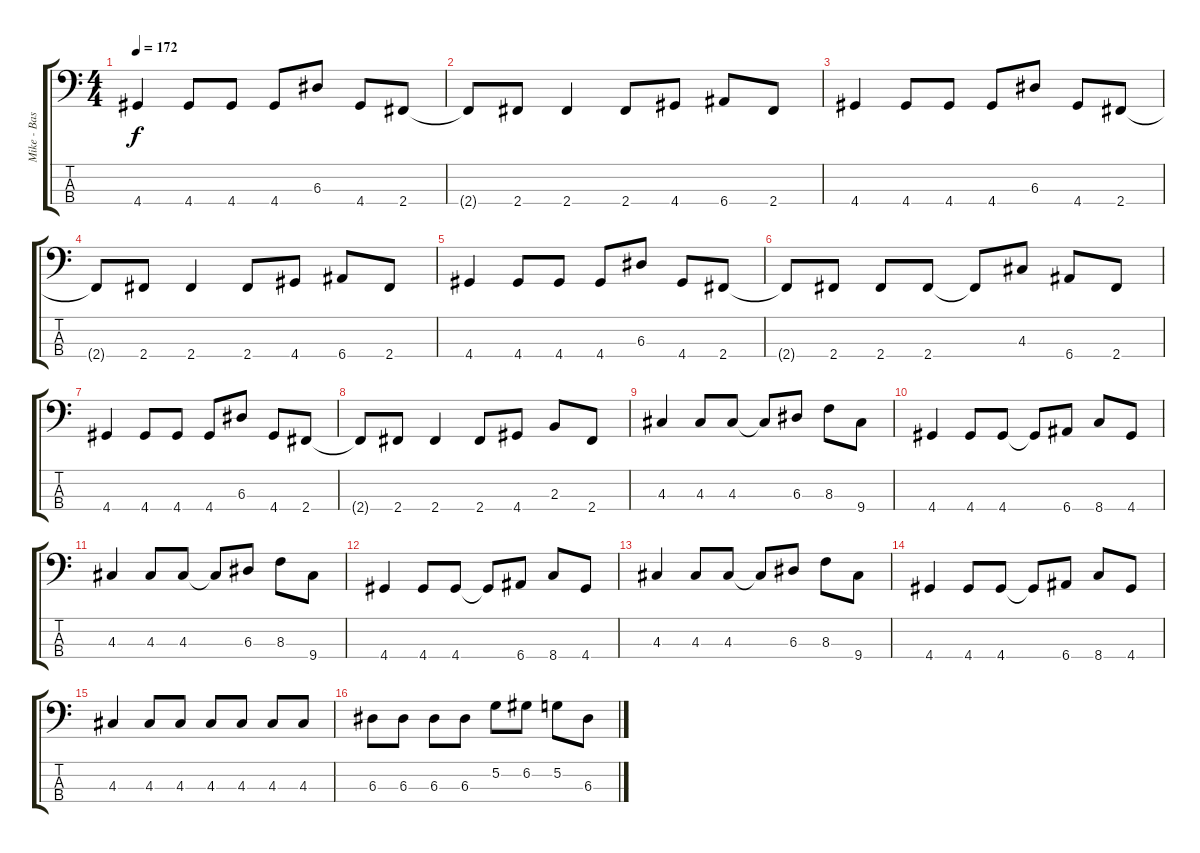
\track ("Mike - Bass Guitar" "Mike - Bas") {instrument electricbassfinger}
\staff {score tabs}
\tuning (G2 D2 A1 E1) {hide}
\ts (4 4)
\tempo 172
\clef f4
\ks c
4.4.4{dy f} 4.4.8 4.4.8 4.4.8 6.3.8 4.4.8 2.4.8 |
2.4{t}.8 2.4.8 2.4.4 2.4.8 4.4.8 6.4.8 2.4.8 |
4.4.4 4.4.8 4.4.8 4.4.8 6.3.8 4.4.8 2.4.8 |
2.4{t}.8 2.4.8 2.4.4 2.4.8 4.4.8 6.4.8 2.4.8 |
4.4.4 4.4.8 4.4.8 4.4.8 6.3.8 4.4.8 2.4.8 |
2.4{t}.8 2.4.8 2.4.8 2.4.8 2.4{t}.8 4.3.8 6.4.8 2.4.8 |
4.4.4 4.4.8 4.4.8 4.4.8 6.3.8 4.4.8 2.4.8 |
2.4{t}.8 2.4.8 2.4.4 2.4.8 4.4.8 2.3.8 2.4.8 |
4.3.4 4.3.8 4.3.8 4.3{t}.8 6.3.8 8.3.8 9.4.8 |
4.4.4 4.4.8 4.4.8 4.4{t}.8 6.4.8 8.4.8 4.4.8 |
4.3.4 4.3.8 4.3.8 4.3{t}.8 6.3.8 8.3.8 9.4.8 |
4.4.4 4.4.8 4.4.8 4.4{t}.8 6.4.8 8.4.8 4.4.8 |
4.3.4 4.3.8 4.3.8 4.3{t}.8 6.3.8 8.3.8 9.4.8 |
4.4.4 4.4.8 4.4.8 4.4{t}.8 6.4.8 8.4.8 4.4.8 |
4.3.4 4.3.8 4.3.8 4.3.8 4.3.8 4.3.8 4.3.8 |
6.3.8 6.3.8 6.3.8 6.3.8 5.2.8 6.2.8 5.2.8 6.3.8
